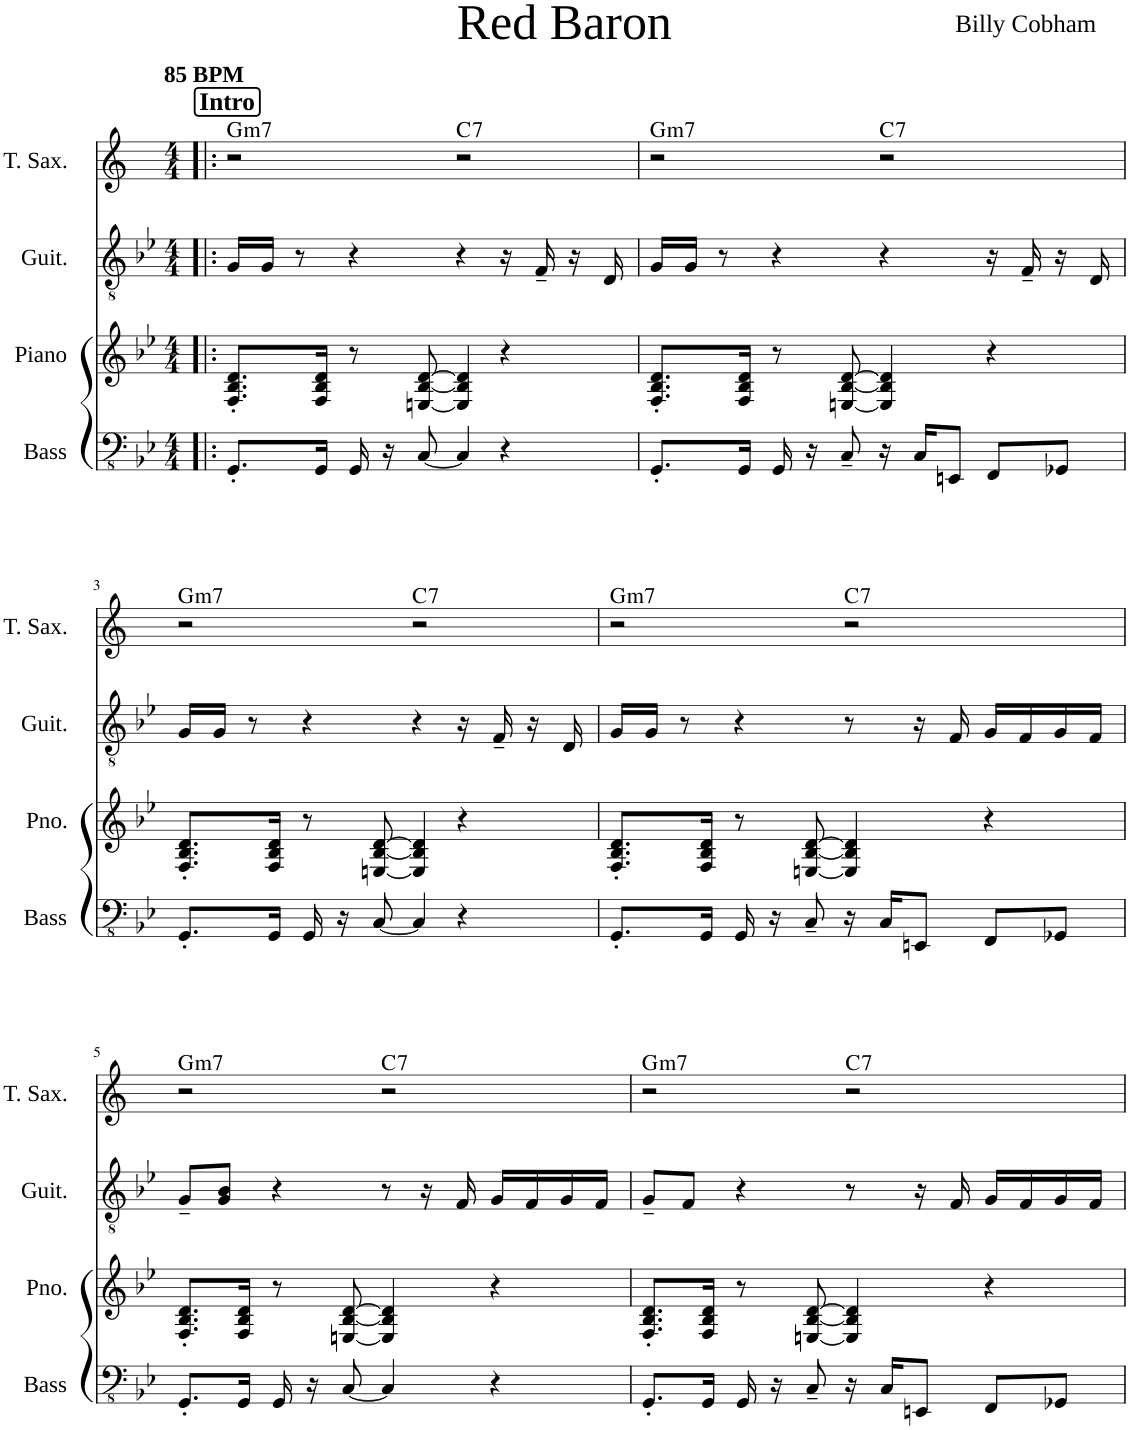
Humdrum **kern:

**kern	**kern	**kern	**kern	**harte
*part4	*part3	*part2	*part1	*part1
*staff4	*staff3	*staff2	*staff1	*
*I"Bass	*I"Piano	*I"Guit.	*I"T. Sax.	*
*I'Bass	*I'Pno.	*I'Guit.	*I'T. Sax.	*
*clefFv4	*clefG2	*clefGv2	*clefG2	*
*	*	*	*Trd8c14	*
*k[b-e-]	*k[b-e-]	*k[b-e-]	*k[]	*
*M4/4	*M4/4	*M4/4	*M4/4	*
=1!|:	=1!|:	=1!|:	=1!|:	=1!|:
!	!	!	!LO:TX:a:B:t=Intro	!
!	!	!	!LO:TX:a:B:t=85 BPM	!LO:H:kt=m7
8.GGG'/L	8.F/' 8.B-/' 8.d/'L	16G/LL	2r	G:min7
.	.	16G/JJ	.	.
.	.	8r	.	.
16GGG/Jk	16F/ 16B-/ 16d/Jk	.	.	.
16GGG/	8r	4r	.	.
16r	.	.	.	.
[8CC/	[8En/ [8B-/ [8d/	.	.	.
!	!	!	!	!LO:H:kt=7
4CC/]	4E/] 4B-/] 4d/]	4r	2r	C:7
4r	4r	16r	.	.
.	.	16F~/	.	.
.	.	16r	.	.
.	.	16D/	.	.
=2	=2	=2	=2	=2
!	!	!	!	!LO:H:kt=m7
8.GGG'/L	8.F/' 8.B-/' 8.d/'L	16G/LL	2r	G:min7
.	.	16G/JJ	.	.
.	.	8r	.	.
16GGG/Jk	16F/ 16B-/ 16d/Jk	.	.	.
16GGG/	8r	4r	.	.
16r	.	.	.	.
8CC~/	[8En/ [8B-/ [8d/	.	.	.
!	!	!	!	!LO:H:kt=7
16r	4E/] 4B-/] 4d/]	4r	2r	C:7
16CC/KL	.	.	.	.
8EEEn/J	.	.	.	.
8FFF/L	4r	16r	.	.
.	.	16F~/	.	.
8GGG-X/J	.	16r	.	.
.	.	16D/	.	.
!!LO:LB:g=z
=3	=3	=3	=3	=3
!	!	!	!	!LO:H:kt=m7
8.GGG'/L	8.F/' 8.B-/' 8.d/'L	16G/LL	2r	G:min7
.	.	16G/JJ	.	.
.	.	8r	.	.
16GGG/Jk	16F/ 16B-/ 16d/Jk	.	.	.
16GGG/	8r	4r	.	.
16r	.	.	.	.
[8CC/	[8En/ [8B-/ [8d/	.	.	.
!	!	!	!	!LO:H:kt=7
4CC/]	4E/] 4B-/] 4d/]	4r	2r	C:7
4r	4r	16r	.	.
.	.	16F~/	.	.
.	.	16r	.	.
.	.	16D/	.	.
=4	=4	=4	=4	=4
!	!	!	!	!LO:H:kt=m7
8.GGG'/L	8.F/' 8.B-/' 8.d/'L	16G/LL	2r	G:min7
.	.	16G/JJ	.	.
.	.	8r	.	.
16GGG/Jk	16F/ 16B-/ 16d/Jk	.	.	.
16GGG/	8r	4r	.	.
16r	.	.	.	.
8CC~/	[8En/ [8B-/ [8d/	.	.	.
!	!	!	!	!LO:H:kt=7
16r	4E/] 4B-/] 4d/]	8r	2r	C:7
16CC/KL	.	.	.	.
8EEEn/J	.	16r	.	.
.	.	16F/	.	.
8FFF/L	4r	16G/LL	.	.
.	.	16F/	.	.
8GGG-X/J	.	16G/	.	.
.	.	16F/JJ	.	.
!!LO:LB:g=z
=5	=5	=5	=5	=5
!	!	!	!	!LO:H:kt=m7
8.GGG'/L	8.F/' 8.B-/' 8.d/'L	8G~/L	2r	G:min7
.	.	8G/ 8B-/J	.	.
16GGG/Jk	16F/ 16B-/ 16d/Jk	.	.	.
16GGG/	8r	4r	.	.
16r	.	.	.	.
[8CC/	[8En/ [8B-/ [8d/	.	.	.
!	!	!	!	!LO:H:kt=7
4CC/]	4E/] 4B-/] 4d/]	8r	2r	C:7
.	.	16r	.	.
.	.	16F/	.	.
4r	4r	16G/LL	.	.
.	.	16F/	.	.
.	.	16G/	.	.
.	.	16F/JJ	.	.
=6	=6	=6	=6	=6
!	!	!	!	!LO:H:kt=m7
8.GGG'/L	8.F/' 8.B-/' 8.d/'L	8G~/L	2r	G:min7
.	.	8F/J	.	.
16GGG/Jk	16F/ 16B-/ 16d/Jk	.	.	.
16GGG/	8r	4r	.	.
16r	.	.	.	.
8CC~/	[8En/ [8B-/ [8d/	.	.	.
!	!	!	!	!LO:H:kt=7
16r	4E/] 4B-/] 4d/]	8r	2r	C:7
16CC/KL	.	.	.	.
8EEEn/J	.	16r	.	.
.	.	16F/	.	.
8FFF/L	4r	16G/LL	.	.
.	.	16F/	.	.
8GGG-X/J	.	16G/	.	.
.	.	16F/JJ	.	.
=	=	=	=	=
*-	*-	*-	*-	*-
